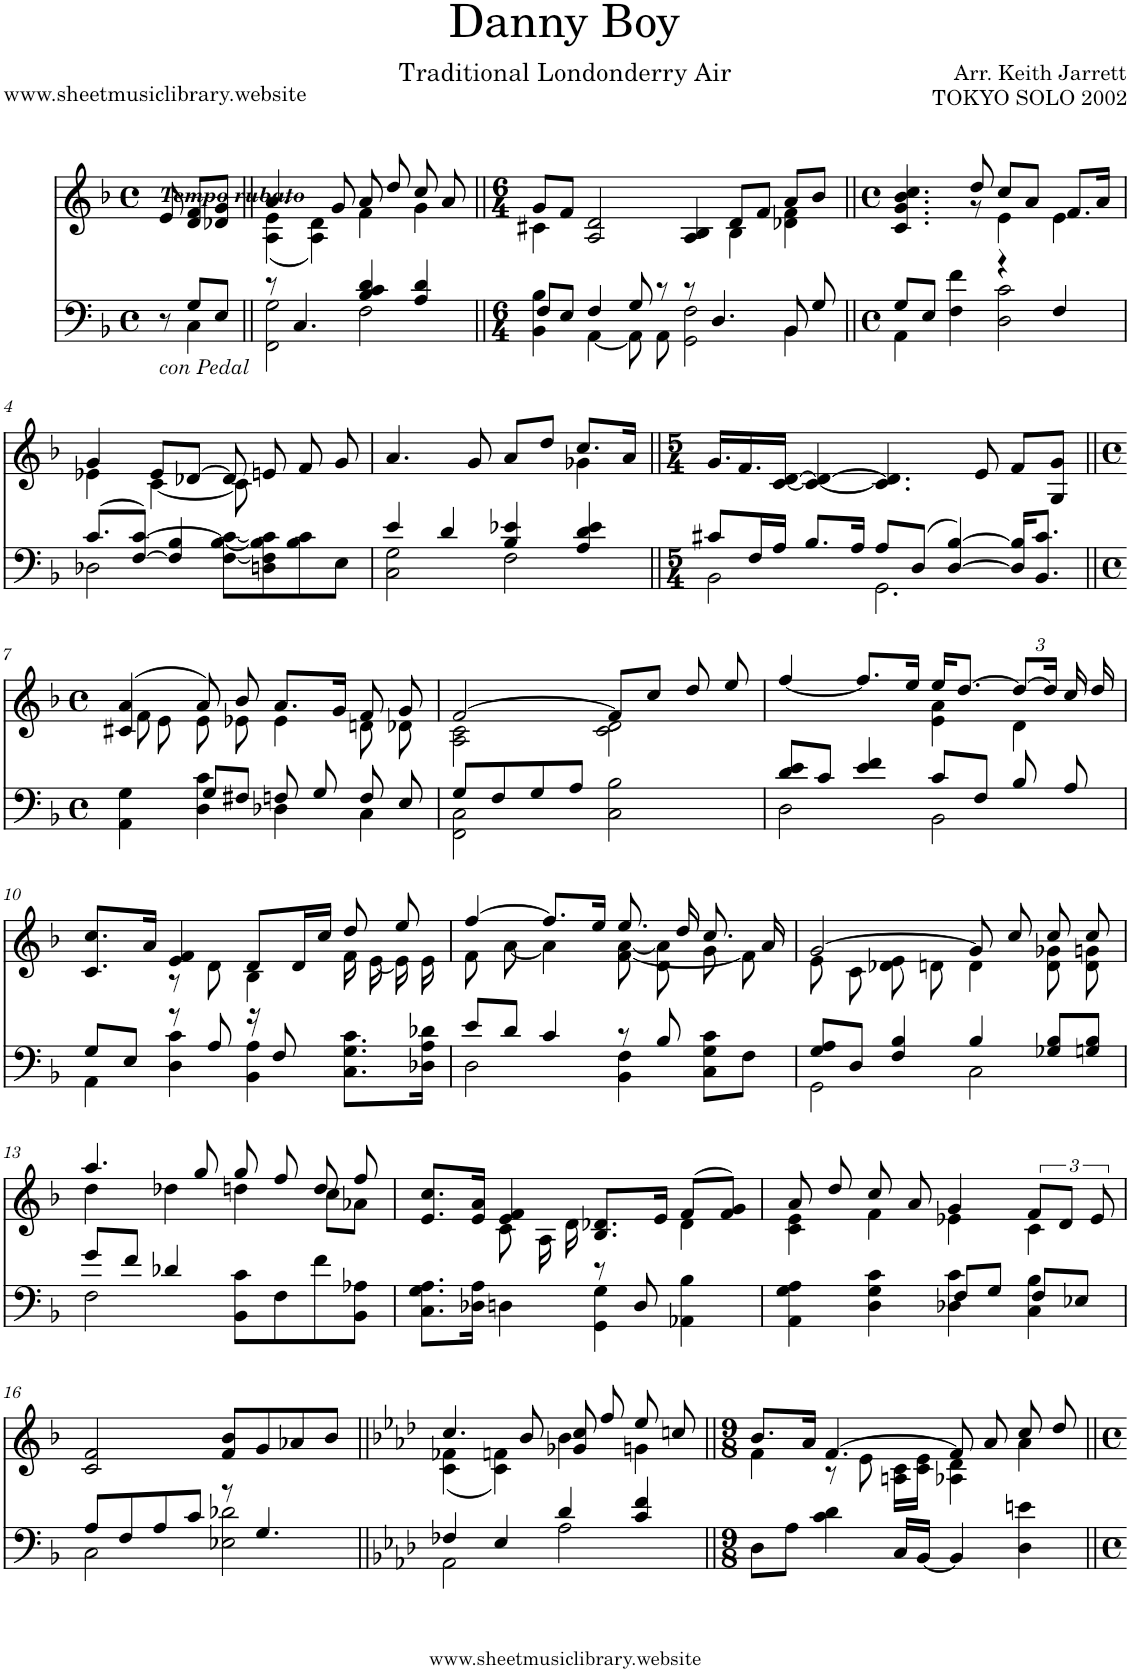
**kern	**kern
*part2	*part1
*staff2	*staff1
*I"Piano	*I"Piano
*I'Pno	*I'Pno
*clefF4	*clefG2
*k[b-]	*k[b-]
*M4/4	*M4/4
*met(c)	*met(c)
=	=
*^	*
!	!	!LO:TX:b:Bi:t=Tempo rubato
!LO:TX:b:i:t=con Pedal	!	!
8r	8ryy	8e/
8G/L	4C\	8d/ 8f/L
8E/J	.	8d-X/ 8g/J
=1||	=1||	=1||
*	*	*^
8r	2FF\ 2G\	4.a/	(4A\ 4e\
4.C/	.	.	.
.	.	.	4A\ 4d\)
.	.	8g/	.
4B-/ 4c/ 4d/	2F\	8a/	4f\
.	.	8dd/	.
4A/ 4d/	.	8cc/	4g\
.	.	8a/	.
=2||	=2||	=2||	=2||
*M6/4	*	*M6/4	*
8F/L	4BB-\ 4B-\	8g/L	4c#X\
8E/J	.	8f/J	.
4F/	[4AA\	2A/ 2d/	2.ryy
8G/	8AA\]	.	.
8r	8AA\	.	.
8r	2GG\ 2F\	4A/ 4B-/	.
4.D/	.	.	.
.	.	8d/L	4B-\
.	.	8f/J	.
8BB-/	4BB-\	8a/L	4d-X\ 4f\
8G/	.	8b-/J	.
=3||	=3||	=3||	=3||
*M4/4	*	*M4/4	*
*met(c)	*	*met(c)	*
8G/L	4AA\	4.c/ 4.g/ 4.b-/ 4.cc/	4.ryy
8E/J	.	.	.
4ryy	4F\ 4f\	.	.
.	.	8dd/	8r
4r	2D\ 2c\	8cc/L	4e\
.	.	8a/J	.
4F/	.	8.f/L	4e\
.	.	16a/Jk	.
!!LO:LB:g=z	!!
=4	=4	=4	=4
*k[b-]	*	*k[b-]	*
(8.c/L	2D-X\	4g/	4e-X\
[8F/ [8c/J)	.	.	.
.	.	8e-/L	[4c\
4F/] 4B-/	.	.	.
.	.	[8d-X/J	.
.	[8F\ [8B-\ 8c\_L	8d-/]	8c\]
4..ryy	.	.	.
.	8Dn\ 8F\] 8B-\] 8c\]	8en/	4.ryy
.	8B-\ 8c\	8f/	.
.	8E\J	8g/	.
=5	=5	=5	=5
4e/	2C\ 2G\	4.a/	2.ryy
4d/	.	.	.
.	.	8g/	.
4B-/ 4e-X/	2F\	8a/L	.
.	.	8dd/J	.
4A/ 4d/ 4e-/	.	8.cc/L	4g-X\
.	.	16a/Jk	.
*	*	*v	*v
=6||	=6||	=6||
*M5/4	*	*M5/4
8c#X/L	2BB-\	16.g/LL
.	.	16.f/
16F/L	.	.
16A/JJ	.	[16c/ [16d/JJ
8.B-/L	.	4c/_ 4d/_
16A/Jk	.	.
8A/L	2.GG\	4.c/] 4.d/]
(8D/J	.	.
[4D/ [4B-/)	.	.
.	.	8e/
16D/] 16B-/]KL	.	8f/L
8.BB-/ 8.c#/J	.	.
.	.	8G/ 8g/J
!!LO:LB:g=z
=7||	=7||	=7||
*M4/4	*	*M4/4
*met(c)	*	*met(c)
*	*	*^
4ryy	4AA\ 4G\	(4c#X/ 4a/	8f\
.	.	.	8e\
8G/L	4D\ 4c\	8a/)	8e\
8F#X/J	.	8b-/	8e-X\
8Fn/	4D-X\	8.a/L	4e-\
8G/	.	.	.
.	.	16g/Jk	.
8F/	4C\	8f/	8dn\
8E/	.	8g/	8d-X\
=8	=8	=8	=8
8G/L	2FF\ 2C\	[2f/	2A\ 2c\
8F/	.	.	.
8G/	.	.	.
8A/J	.	.	.
2ryy	2C\ 2B-\	8f/L]	2c\ 2d\
.	.	8cc/J	.
.	.	8dd/	.
.	.	8ee/	.
=9	=9	=9	=9
8d/ 8e/L	2D\	[4ff/	2ryy
8c/J	.	.	.
4e/ 4f/	.	8.ff/L]	.
.	.	16ee/Jk	.
8c/L	2BB-\	16ee/KL	4e\ 4a\
.	.	[8.dd/J	.
8F/J	.	.	.
8B-/	.	8dd/L_	4d\
8A/	.	16cc/	.
.	.	16dd/	.
!!LO:LB:g=z	!!
=10	=10	=10	=10
8G/L	4AA\	8.c/ 8.cc/L	4ryy
8E/J	.	.	.
.	.	16a/Jk	.
8r	4D\ 4c\	4e/ 4f/	8r
8A/	.	.	8d\
16r	4BB-\ 4A\	8d/L	4B-\
8F/	.	.	.
.	.	16d/L	.
4ryy	.	16cc/JJ	.
.	8.C\ 8.G\ 8.c\L	8dd/	16f\
.	.	.	[16e\
.	.	8ee/	16e\]
16ryy	16D-X\ 16A\ 16d-X\Jk	.	16e\
=11	=11	=11	=11
8e/L	2D\	[4ff/	8f\
8d/J	.	.	[8a\
4c/	.	8.ff/L]	4a\]
.	.	16ee/Jk	.
8r	4BB-\ 4F\	8.ee/	[8f\ [8a\
8B-/	.	.	8d\ 8a\]
.	.	16dd/	.
4ryy	8C\ 8G\ 8c\L	8.cc/	8g\
.	8F\J	.	8f\]
.	.	16a/	.
=12	=12	=12	=12
8G/ 8A/L	2GG\	[2g/	8e\
8D/J	.	.	8c\
4F/ 4B-/	.	.	8d-X\ 8e\
.	.	.	8dn\
4B-/	2C\	8g/]	4d\
.	.	8cc/	.
8G-X/ 8B-/L	.	8cc/	8d\ 8g-X\
8Gn/ 8B-/J	.	8cc/	8d\ 8gn\
!!LO:LB:g=z	!!
=13	=13	=13	=13
8g/L	2F\	4.aa/	4dd\
8f/J	.	.	.
4d-X/	.	.	4dd-X\
.	.	8gg/	.
2ryy	8BB-\ 8c\L	8gg/	4ddn\
.	8F\	8ff/	.
.	8f\	8dd/	8cc\L
.	8BB-\ 8A-X\J	8ff/	8a-X\J
=14	=14	=14	=14
2ryy	8.C\ 8.G\ 8.A\L	8.e/ 8.cc/L	4ryy
.	16D-X\ 16A\Jk	16e/ 16a/Jk	.
.	4Dn\	4e/ 4f/	8c\
.	.	.	16A\
.	.	.	16d\
8r	4GG\ 4G\	8.B-/ 8.d-X/L	4ryy
8D/	.	.	.
.	.	16e/Jk	.
4ryy	4AA-X\ 4B-\	(8f/L	4d-\
.	.	8f/ 8g/J)	.
=15	=15	=15	=15
2ryy	4AA\ 4G\ 4A\	8a/	4c\ 4e\
.	.	8dd/	.
.	4D\ 4G\ 4c\	8cc/	4f\
.	.	8a/	.
8F/L	4D-X\ 4c\	4g/	4e-X\
8G/J	.	.	.
8F/L	4C\ 4B-\	12f/L	4c\
.	.	12d/J	.
8E-X/J	.	.	.
.	.	12e-/	.
*	*	*v	*v
!!LO:LB:g=z
=16	=16	=16
8A/L	2C\	2c/ 2f/
8F/	.	.
8A/	.	.
8c/J	.	.
8r	2E-X\ 2d-X\	8f/ 8b-/L
4.G/	.	8g/
.	.	8a-X/
.	.	8b-/J
=17||	=17||	=17||
*k[b-e-a-d-]	*	*k[b-e-a-d-]
*	*	*^
4F-X/	2AA-\	4.cc/	(4c\ 4f-X\
4E-/	.	.	4c\ 4fn\)
.	.	8b-/	.
4d-/	2A-\	8g-X/ 8cc/	4b-\
.	.	8ff/	.
4c/ 4f/	.	8ee-/	4gn\
.	.	8ccn/	.
*v	*v	*	*
=18||	=18||	=18||
*M9/8	*M9/8	*
8D-\L	8.b-/L	4f\
8A-\J	.	.
.	16a-/Jk	.
4c\ 4d-\	[4.f/	8r
.	.	8e-\
16C/LL	.	16An\ 16c\LL
[16BB-/JJ	.	16c\ 16e-\JJ
4BB-/]	8f/]	4A-X\ 4d-\
.	8a-/	.
4D-\ 4en\	8cc/	4a-\
.	8dd-/	.
*	*v	*v
=||	=||
*-	*-
